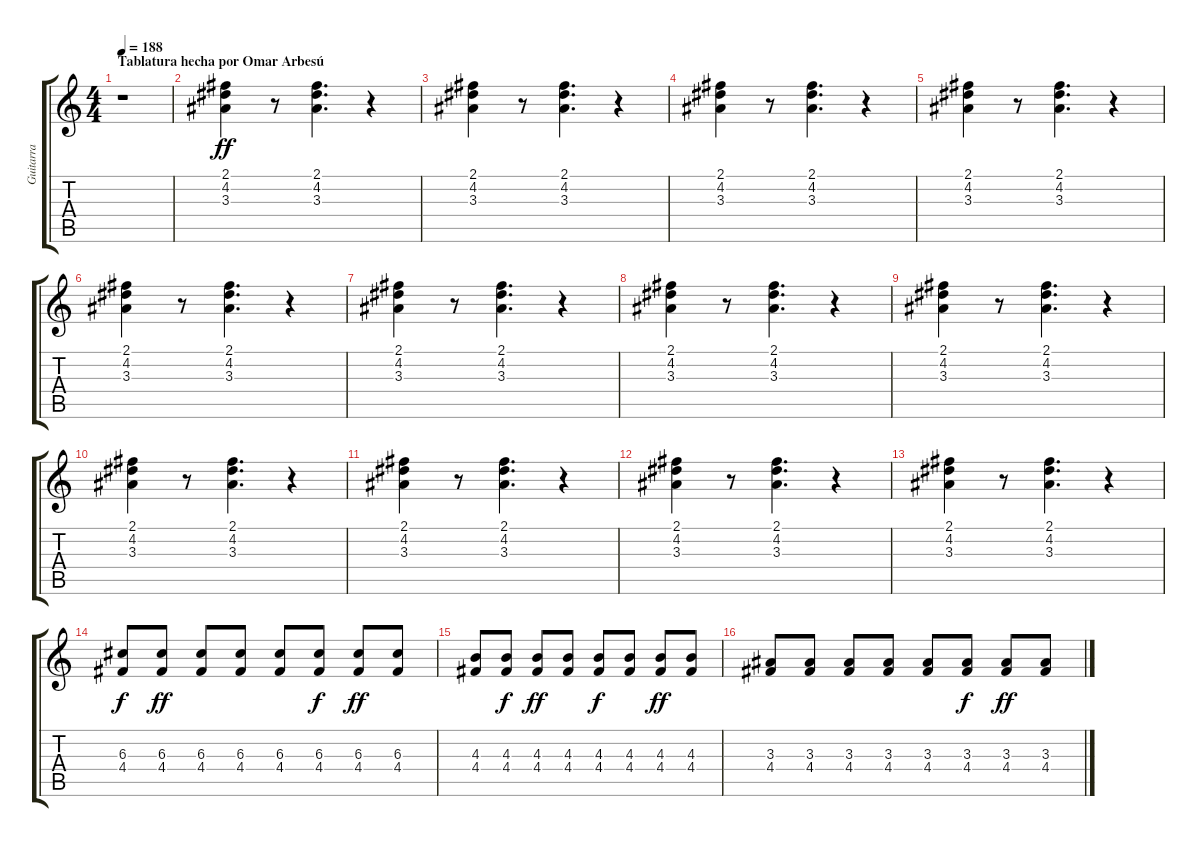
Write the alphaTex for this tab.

\track ("Guitarra" "Guitarra") {instrument distortionguitar}
\staff {score tabs}
\tuning (E4 B3 G3 D3 A2 E2) {hide}
\ts (4 4)
\section ("" "Tablatura hecha por Omar Arbesú")
\tempo 188
\clef g2
\ks c
r.1{dy ff instrument distortionguitar} |
(2.1 4.2 3.3).4 r.8 (2.1 4.2 3.3).4{d} r.4 |
(2.1 4.2 3.3).4 r.8 (2.1 4.2 3.3).4{d} r.4 |
(2.1 4.2 3.3).4 r.8 (2.1 4.2 3.3).4{d} r.4 |
(2.1 4.2 3.3).4 r.8 (2.1 4.2 3.3).4{d} r.4 |
(2.1 4.2 3.3).4 r.8 (2.1 4.2 3.3).4{d} r.4 |
(2.1 4.2 3.3).4 r.8 (2.1 4.2 3.3).4{d} r.4 |
(2.1 4.2 3.3).4 r.8 (2.1 4.2 3.3).4{d} r.4 |
(2.1 4.2 3.3).4 r.8 (2.1 4.2 3.3).4{d} r.4 |
(2.1 4.2 3.3).4 r.8 (2.1 4.2 3.3).4{d} r.4 |
(2.1 4.2 3.3).4 r.8 (2.1 4.2 3.3).4{d} r.4 |
(2.1 4.2 3.3).4 r.8 (2.1 4.2 3.3).4{d} r.4 |
(2.1 4.2 3.3).4 r.8 (2.1 4.2 3.3).4{d} r.4 |
(6.3 4.4).8{dy f} (6.3 4.4).8{dy ff} (6.3 4.4).8 (6.3 4.4).8 (6.3 4.4).8 (6.3 4.4).8{dy f} (6.3 4.4).8{dy ff} (6.3 4.4).8 |
(4.3 4.4).8 (4.3 4.4).8{dy f} (4.3 4.4).8{dy ff} (4.3 4.4).8 (4.3 4.4).8{dy f} (4.3 4.4).8 (4.3 4.4).8{dy ff} (4.3 4.4).8 |
(3.3 4.4).8 (3.3 4.4).8 (3.3 4.4).8 (3.3 4.4).8 (3.3 4.4).8 (3.3 4.4).8{dy f} (3.3 4.4).8{dy ff} (3.3 4.4).8
